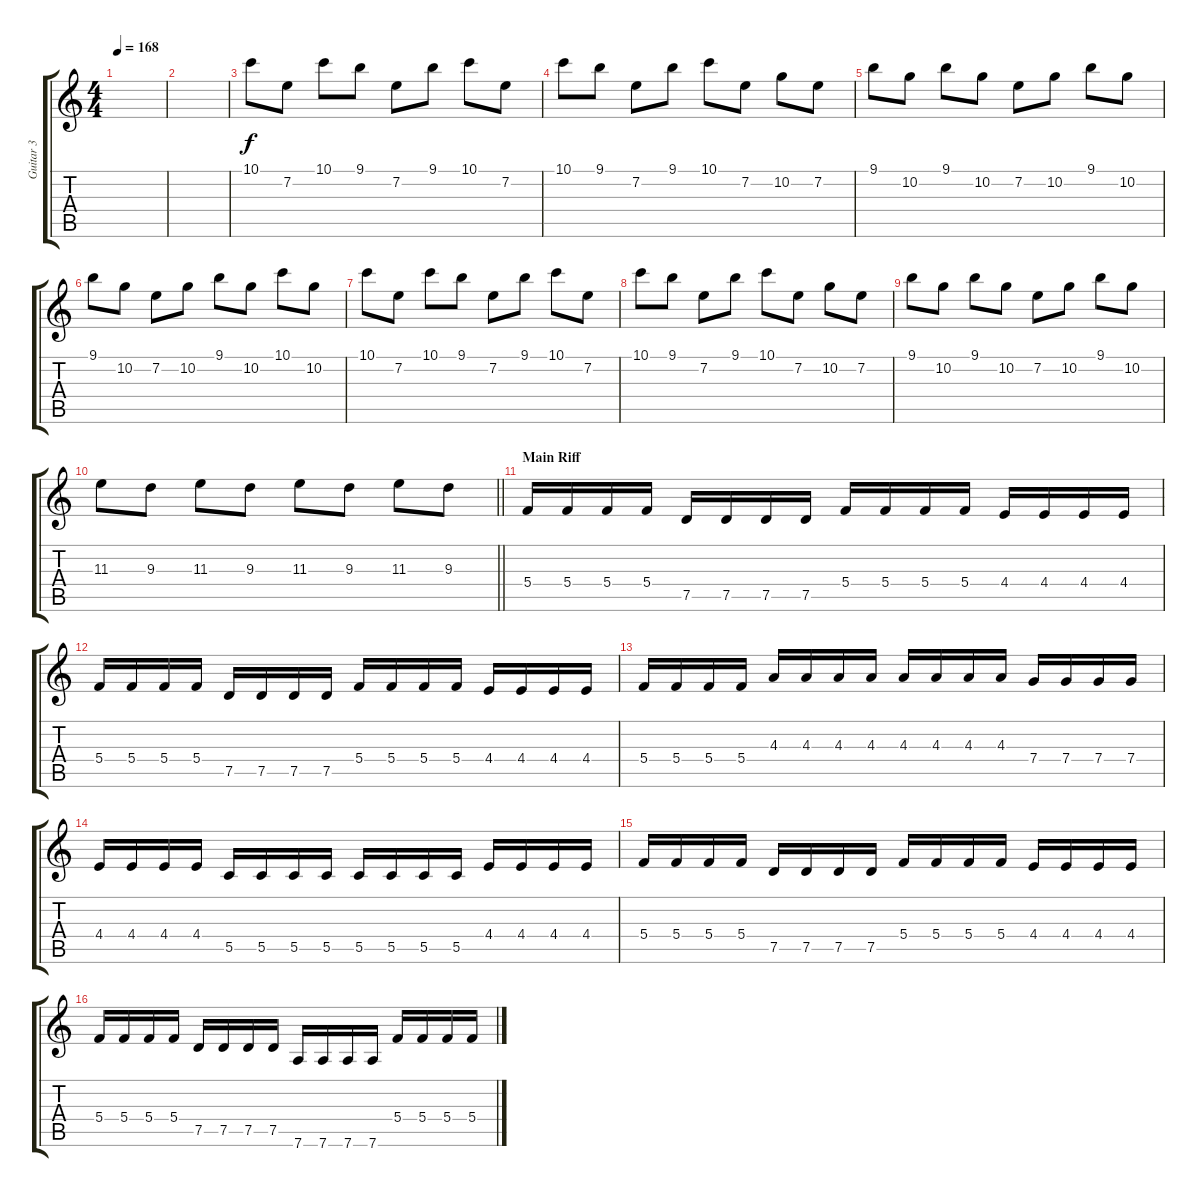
\track ("Guitar 3" "Guitar 3") {instrument distortionguitar}
\staff {score tabs}
\tuning (D4 A3 F3 C3 G2 D2) {hide}
\ts (4 4)
\tempo 168
\clef g2
\ks c
|
|
10.1.8{instrument distortionguitar} 7.2.8 10.1.8 9.1.8 7.2.8 9.1.8 10.1.8 7.2.8 |
10.1.8 9.1.8 7.2.8 9.1.8 10.1.8 7.2.8 10.2.8 7.2.8 |
9.1.8 10.2.8 9.1.8 10.2.8 7.2.8 10.2.8 9.1.8 10.2.8 |
9.1.8 10.2.8 7.2.8 10.2.8 9.1.8 10.2.8 10.1.8 10.2.8 |
10.1.8 7.2.8 10.1.8 9.1.8 7.2.8 9.1.8 10.1.8 7.2.8 |
10.1.8 9.1.8 7.2.8 9.1.8 10.1.8 7.2.8 10.2.8 7.2.8 |
9.1.8 10.2.8 9.1.8 10.2.8 7.2.8 10.2.8 9.1.8 10.2.8 |
\barLineRight lightlight
11.3.8 9.3.8 11.3.8 9.3.8 11.3.8 9.3.8 11.3.8 9.3.8 |
\section ("" "Main Riff")
5.4.16 5.4.16 5.4.16 5.4.16 7.5.16 7.5.16 7.5.16 7.5.16 5.4.16 5.4.16 5.4.16 5.4.16 4.4.16 4.4.16 4.4.16 4.4.16 |
5.4.16 5.4.16 5.4.16 5.4.16 7.5.16 7.5.16 7.5.16 7.5.16 5.4.16 5.4.16 5.4.16 5.4.16 4.4.16 4.4.16 4.4.16 4.4.16 |
5.4.16 5.4.16 5.4.16 5.4.16 4.3.16 4.3.16 4.3.16 4.3.16 4.3.16 4.3.16 4.3.16 4.3.16 7.4.16 7.4.16 7.4.16 7.4.16 |
4.4.16 4.4.16 4.4.16 4.4.16 5.5.16 5.5.16 5.5.16 5.5.16 5.5.16 5.5.16 5.5.16 5.5.16 4.4.16 4.4.16 4.4.16 4.4.16 |
5.4.16 5.4.16 5.4.16 5.4.16 7.5.16 7.5.16 7.5.16 7.5.16 5.4.16 5.4.16 5.4.16 5.4.16 4.4.16 4.4.16 4.4.16 4.4.16 |
5.4.16 5.4.16 5.4.16 5.4.16 7.5.16 7.5.16 7.5.16 7.5.16 7.6.16 7.6.16 7.6.16 7.6.16 5.4.16 5.4.16 5.4.16 5.4.16
